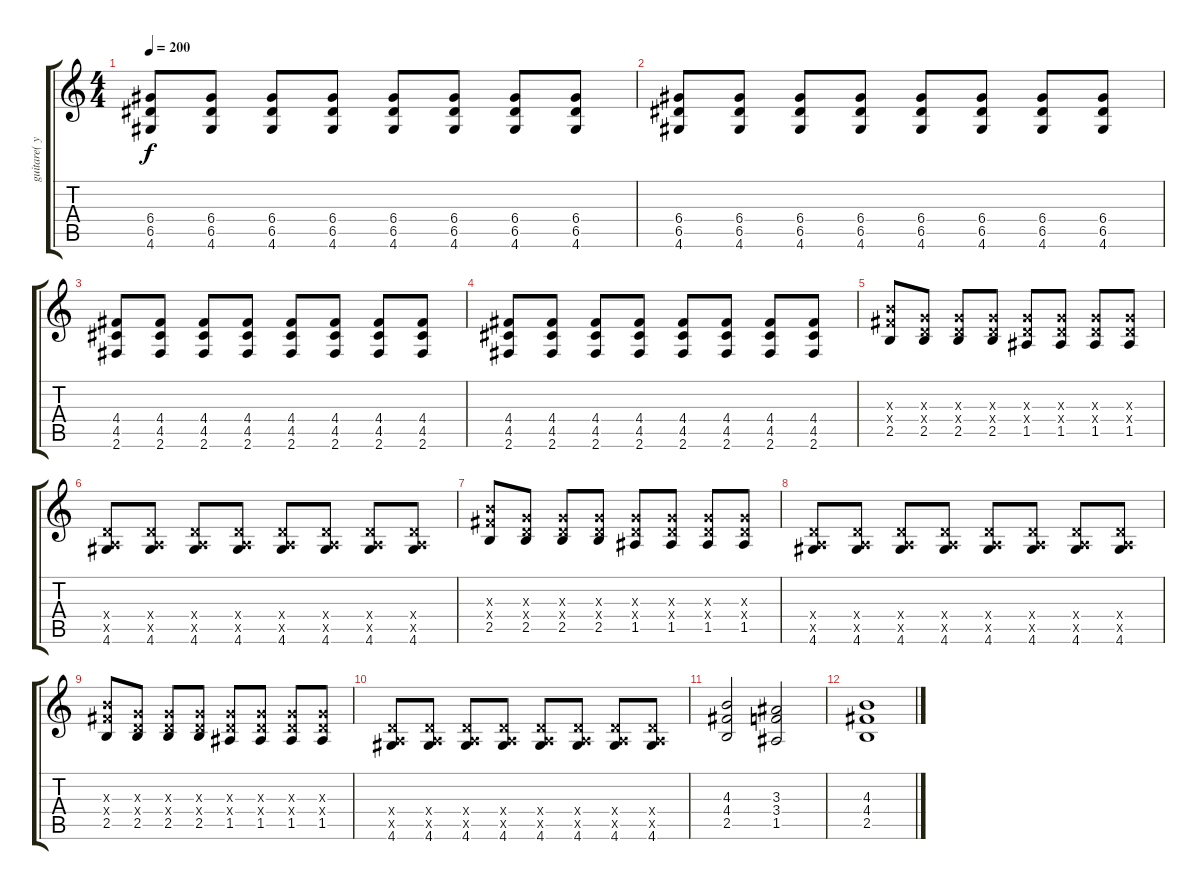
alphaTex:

\track ("guitare( yann ) " "guitare( y") {instrument overdrivenguitar}
\staff {score tabs}
\tuning (E4 B3 G3 D3 A2 E2) {hide}
\ts (4 4)
\tempo 200
\clef g2
\ks c
(6.4 6.5 4.6).8{dy f} (6.4 6.5 4.6).8 (6.4 6.5 4.6).8 (6.4 6.5 4.6).8 (6.4 6.5 4.6).8 (6.4 6.5 4.6).8 (6.4 6.5 4.6).8 (6.4 6.5 4.6).8 |
(6.4 6.5 4.6).8 (6.4 6.5 4.6).8 (6.4 6.5 4.6).8 (6.4 6.5 4.6).8 (6.4 6.5 4.6).8 (6.4 6.5 4.6).8 (6.4 6.5 4.6).8 (6.4 6.5 4.6).8 |
(4.4 4.5 2.6).8 (4.4 4.5 2.6).8 (4.4 4.5 2.6).8 (4.4 4.5 2.6).8 (4.4 4.5 2.6).8 (4.4 4.5 2.6).8 (4.4 4.5 2.6).8 (4.4 4.5 2.6).8 |
(4.4 4.5 2.6).8 (4.4 4.5 2.6).8 (4.4 4.5 2.6).8 (4.4 4.5 2.6).8 (4.4 4.5 2.6).8 (4.4 4.5 2.6).8 (4.4 4.5 2.6).8 (4.4 4.5 2.6).8 |
(4.3{x} 4.4{x} 2.5).8 (0.3{x} 0.4{x} 2.5).8 (0.3{x} 0.4{x} 2.5).8 (0.3{x} 0.4{x} 2.5).8 (0.3{x} 0.4{x} 1.5).8 (0.3{x} 0.4{x} 1.5).8 (0.3{x} 0.4{x} 1.5).8 (0.3{x} 0.4{x} 1.5).8 |
(0.4{x} 0.5{x} 4.6).8 (0.4{x} 0.5{x} 4.6).8 (0.4{x} 0.5{x} 4.6).8 (0.4{x} 0.5{x} 4.6).8 (0.4{x} 0.5{x} 4.6).8 (0.4{x} 0.5{x} 4.6).8 (0.4{x} 0.5{x} 4.6).8 (0.4{x} 0.5{x} 4.6).8 |
(4.3{x} 4.4{x} 2.5).8 (0.3{x} 0.4{x} 2.5).8 (0.3{x} 0.4{x} 2.5).8 (0.3{x} 0.4{x} 2.5).8 (0.3{x} 0.4{x} 1.5).8 (0.3{x} 0.4{x} 1.5).8 (0.3{x} 0.4{x} 1.5).8 (0.3{x} 0.4{x} 1.5).8 |
(0.4{x} 0.5{x} 4.6).8 (0.4{x} 0.5{x} 4.6).8 (0.4{x} 0.5{x} 4.6).8 (0.4{x} 0.5{x} 4.6).8 (0.4{x} 0.5{x} 4.6).8 (0.4{x} 0.5{x} 4.6).8 (0.4{x} 0.5{x} 4.6).8 (0.4{x} 0.5{x} 4.6).8 |
(4.3{x} 4.4{x} 2.5).8 (0.3{x} 0.4{x} 2.5).8 (0.3{x} 0.4{x} 2.5).8 (0.3{x} 0.4{x} 2.5).8 (0.3{x} 0.4{x} 1.5).8 (0.3{x} 0.4{x} 1.5).8 (0.3{x} 0.4{x} 1.5).8 (0.3{x} 0.4{x} 1.5).8 |
(0.4{x} 0.5{x} 4.6).8 (0.4{x} 0.5{x} 4.6).8 (0.4{x} 0.5{x} 4.6).8 (0.4{x} 0.5{x} 4.6).8 (0.4{x} 0.5{x} 4.6).8 (0.4{x} 0.5{x} 4.6).8 (0.4{x} 0.5{x} 4.6).8 (0.4{x} 0.5{x} 4.6).8 |
(4.3 4.4 2.5).2 (3.3 3.4 1.5).2 |
(4.3 4.4 2.5).1
